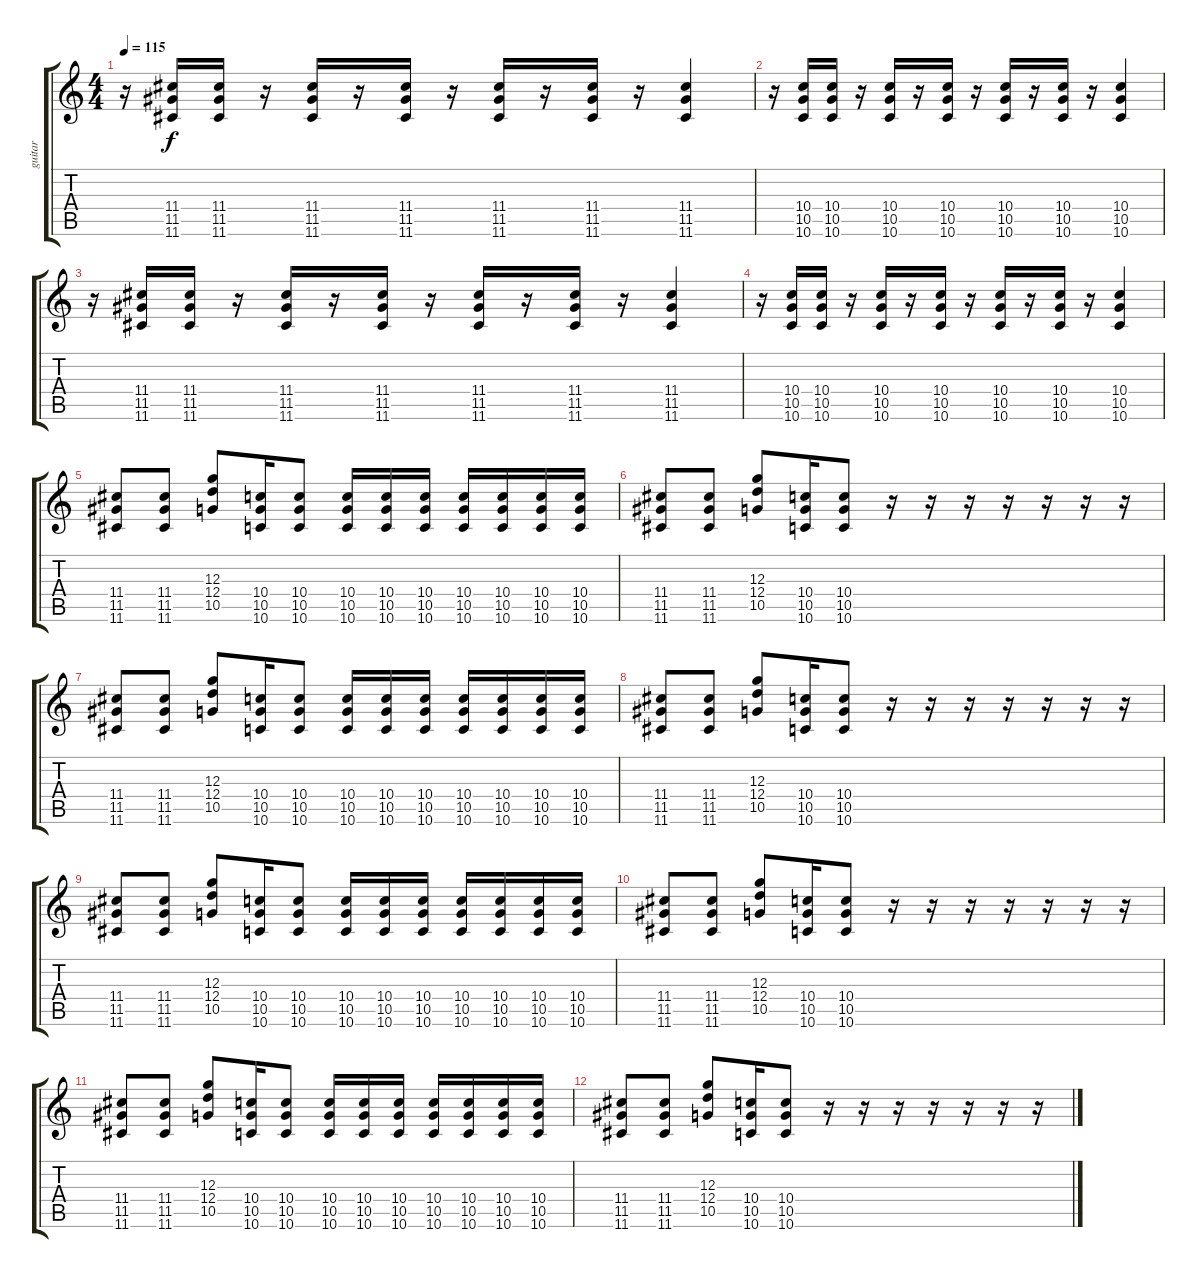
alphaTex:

\track ("guitar" "guitar") {instrument distortionguitar}
\staff {score tabs}
\tuning (E4 B3 G3 D3 A2 D2) {hide}
\ts (4 4)
\tempo 115
\clef g2
\ks c
r.16{dy f} (11.4 11.5 11.6).16 (11.4 11.5 11.6).16 r.16 (11.4 11.5 11.6).16 r.16 (11.4 11.5 11.6).16 r.16 (11.4 11.5 11.6).16 r.16 (11.4 11.5 11.6).16 r.16 (11.4 11.5 11.6).4 |
r.16 (10.4 10.5 10.6).16 (10.4 10.5 10.6).16 r.16 (10.4 10.5 10.6).16 r.16 (10.4 10.5 10.6).16 r.16 (10.4 10.5 10.6).16 r.16 (10.4 10.5 10.6).16 r.16 (10.4 10.5 10.6).4 |
r.16 (11.4 11.5 11.6).16 (11.4 11.5 11.6).16 r.16 (11.4 11.5 11.6).16 r.16 (11.4 11.5 11.6).16 r.16 (11.4 11.5 11.6).16 r.16 (11.4 11.5 11.6).16 r.16 (11.4 11.5 11.6).4 |
r.16 (10.4 10.5 10.6).16 (10.4 10.5 10.6).16 r.16 (10.4 10.5 10.6).16 r.16 (10.4 10.5 10.6).16 r.16 (10.4 10.5 10.6).16 r.16 (10.4 10.5 10.6).16 r.16 (10.4 10.5 10.6).4 |
(11.4 11.5 11.6).8 (11.4 11.5 11.6).8 (12.3 12.4 10.5).8 (10.4 10.5 10.6).16 (10.4 10.5 10.6).8 (10.4 10.5 10.6).16 (10.4 10.5 10.6).16 (10.4 10.5 10.6).16 (10.4 10.5 10.6).16 (10.4 10.5 10.6).16 (10.4 10.5 10.6).16 (10.4 10.5 10.6).16 |
(11.4 11.5 11.6).8 (11.4 11.5 11.6).8 (12.3 12.4 10.5).8 (10.4 10.5 10.6).16 (10.4 10.5 10.6).8 r.16 r.16 r.16 r.16 r.16 r.16 r.16 |
(11.4 11.5 11.6).8 (11.4 11.5 11.6).8 (12.3 12.4 10.5).8 (10.4 10.5 10.6).16 (10.4 10.5 10.6).8 (10.4 10.5 10.6).16 (10.4 10.5 10.6).16 (10.4 10.5 10.6).16 (10.4 10.5 10.6).16 (10.4 10.5 10.6).16 (10.4 10.5 10.6).16 (10.4 10.5 10.6).16 |
(11.4 11.5 11.6).8 (11.4 11.5 11.6).8 (12.3 12.4 10.5).8 (10.4 10.5 10.6).16 (10.4 10.5 10.6).8 r.16 r.16 r.16 r.16 r.16 r.16 r.16 |
(11.4 11.5 11.6).8 (11.4 11.5 11.6).8 (12.3 12.4 10.5).8 (10.4 10.5 10.6).16 (10.4 10.5 10.6).8 (10.4 10.5 10.6).16 (10.4 10.5 10.6).16 (10.4 10.5 10.6).16 (10.4 10.5 10.6).16 (10.4 10.5 10.6).16 (10.4 10.5 10.6).16 (10.4 10.5 10.6).16 |
(11.4 11.5 11.6).8 (11.4 11.5 11.6).8 (12.3 12.4 10.5).8 (10.4 10.5 10.6).16 (10.4 10.5 10.6).8 r.16 r.16 r.16 r.16 r.16 r.16 r.16 |
(11.4 11.5 11.6).8 (11.4 11.5 11.6).8 (12.3 12.4 10.5).8 (10.4 10.5 10.6).16 (10.4 10.5 10.6).8 (10.4 10.5 10.6).16 (10.4 10.5 10.6).16 (10.4 10.5 10.6).16 (10.4 10.5 10.6).16 (10.4 10.5 10.6).16 (10.4 10.5 10.6).16 (10.4 10.5 10.6).16 |
(11.4 11.5 11.6).8 (11.4 11.5 11.6).8 (12.3 12.4 10.5).8 (10.4 10.5 10.6).16 (10.4 10.5 10.6).8 r.16 r.16 r.16 r.16 r.16 r.16 r.16
